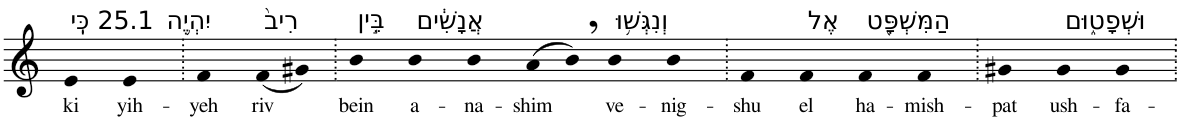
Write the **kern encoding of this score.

**kern	**text
*part1	*part1
*staff1	*staff1
*I"Piano	*
*I'Pno	*
*clefG2	*
*k[]	*
=1	=1
!LO:TX:a:t=25.1 כִּֽי	!
!	!LO:LY:b
4e	ki
!LO:TX:a:t=יִהְיֶ֥ה	!
!	!LO:LY:b
4e	yih-
=2.	=2.
!	!LO:LY:b
4f	-yeh
!LO:TX:a:t=רִיב֙	!
!	!LO:LY:b
(8f	riv
8g#X)	.
=3.	=3.
!LO:TX:a:t=בֵּ֣ין	!
!	!LO:LY:b
4b	bein
!LO:TX:a:t=אֲנָשִׁ֔ים	!
!	!LO:LY:b
4b	a-
!	!LO:LY:b
4b	-na-
!	!LO:LY:b
(8a	-shim
8b,)	.
!LO:TX:a:t=וְנִגְּשׁ֥וּ	!
!	!LO:LY:b
4b	ve-
!	!LO:LY:b
4b	-nig-
=4.	=4.
!	!LO:LY:b
4f	-shu
!LO:TX:a:t=אֶל	!
!	!LO:LY:b
4f	el
!LO:TX:a:t=הַמִּשְׁפָּ֖ט	!
!	!LO:LY:b
4f	ha-
!	!LO:LY:b
4f	-mish-
=5.	=5.
!	!LO:LY:b
4g#X	-pat
!LO:TX:a:t=וּשְׁפָט֑וּם	!
!	!LO:LY:b
4g#	ush-
!	!LO:LY:b
4g#	-fa-
=.	=.
*-	*-
